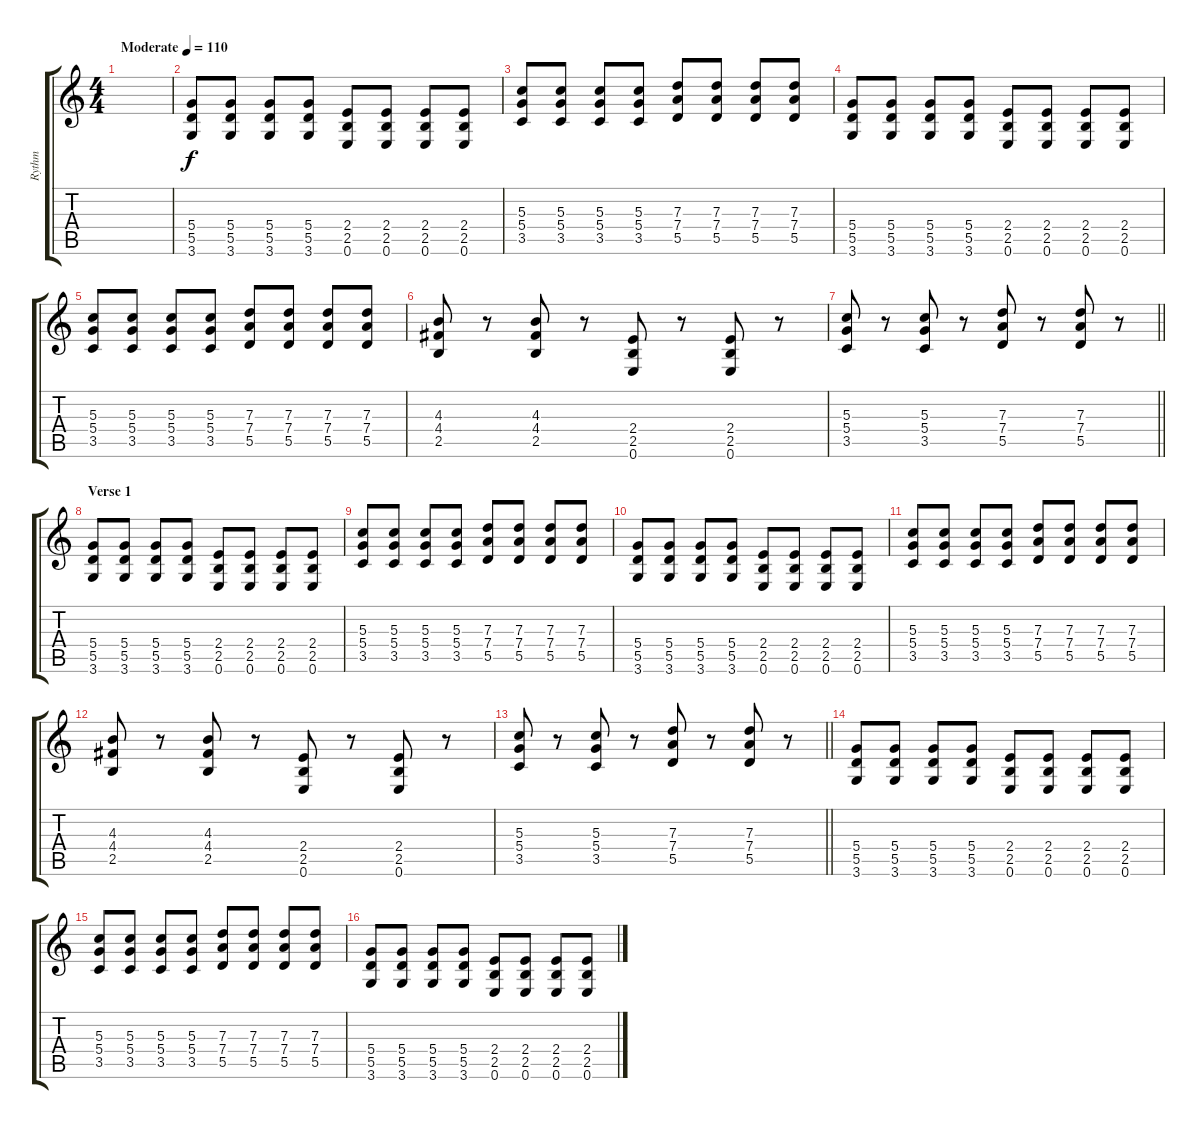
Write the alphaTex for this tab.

\track ("Rythm" "Rythm") {instrument distortionguitar}
\staff {score tabs}
\tuning (E4 B3 G3 D3 A2 E2) {hide}
\ts (4 4)
\tempo (110 "Moderate")
\clef g2
\ks c
|
(5.4 5.5 3.6).8 (5.4 5.5 3.6).8 (5.4 5.5 3.6).8 (5.4 5.5 3.6).8 (2.4 2.5 0.6).8 (2.4 2.5 0.6).8 (2.4 2.5 0.6).8 (2.4 2.5 0.6).8 |
(5.3 5.4 3.5).8 (5.3 5.4 3.5).8 (5.3 5.4 3.5).8 (5.3 5.4 3.5).8 (7.3 7.4 5.5).8 (7.3 7.4 5.5).8 (7.3 7.4 5.5).8 (7.3 7.4 5.5).8 |
(5.4 5.5 3.6).8 (5.4 5.5 3.6).8 (5.4 5.5 3.6).8 (5.4 5.5 3.6).8 (2.4 2.5 0.6).8 (2.4 2.5 0.6).8 (2.4 2.5 0.6).8 (2.4 2.5 0.6).8 |
(5.3 5.4 3.5).8 (5.3 5.4 3.5).8 (5.3 5.4 3.5).8 (5.3 5.4 3.5).8 (7.3 7.4 5.5).8 (7.3 7.4 5.5).8 (7.3 7.4 5.5).8 (7.3 7.4 5.5).8 |
(4.3 4.4 2.5).8 r.8 (4.3 4.4 2.5).8 r.8 (2.4 2.5 0.6).8 r.8 (2.4 2.5 0.6).8 r.8 |
\barLineRight lightlight
(5.3 5.4 3.5).8 r.8 (5.3 5.4 3.5).8 r.8 (7.3 7.4 5.5).8 r.8 (7.3 7.4 5.5).8 r.8 |
\section ("" "Verse 1")
(5.4 5.5 3.6).8 (5.4 5.5 3.6).8 (5.4 5.5 3.6).8 (5.4 5.5 3.6).8 (2.4 2.5 0.6).8 (2.4 2.5 0.6).8 (2.4 2.5 0.6).8 (2.4 2.5 0.6).8 |
(5.3 5.4 3.5).8 (5.3 5.4 3.5).8 (5.3 5.4 3.5).8 (5.3 5.4 3.5).8 (7.3 7.4 5.5).8 (7.3 7.4 5.5).8 (7.3 7.4 5.5).8 (7.3 7.4 5.5).8 |
(5.4 5.5 3.6).8 (5.4 5.5 3.6).8 (5.4 5.5 3.6).8 (5.4 5.5 3.6).8 (2.4 2.5 0.6).8 (2.4 2.5 0.6).8 (2.4 2.5 0.6).8 (2.4 2.5 0.6).8 |
(5.3 5.4 3.5).8 (5.3 5.4 3.5).8 (5.3 5.4 3.5).8 (5.3 5.4 3.5).8 (7.3 7.4 5.5).8 (7.3 7.4 5.5).8 (7.3 7.4 5.5).8 (7.3 7.4 5.5).8 |
(4.3 4.4 2.5).8 r.8 (4.3 4.4 2.5).8 r.8 (2.4 2.5 0.6).8 r.8 (2.4 2.5 0.6).8 r.8 |
\barLineRight lightlight
(5.3 5.4 3.5).8 r.8 (5.3 5.4 3.5).8 r.8 (7.3 7.4 5.5).8 r.8 (7.3 7.4 5.5).8 r.8 |
(5.4 5.5 3.6).8 (5.4 5.5 3.6).8 (5.4 5.5 3.6).8 (5.4 5.5 3.6).8 (2.4 2.5 0.6).8 (2.4 2.5 0.6).8 (2.4 2.5 0.6).8 (2.4 2.5 0.6).8 |
(5.3 5.4 3.5).8 (5.3 5.4 3.5).8 (5.3 5.4 3.5).8 (5.3 5.4 3.5).8 (7.3 7.4 5.5).8 (7.3 7.4 5.5).8 (7.3 7.4 5.5).8 (7.3 7.4 5.5).8 |
(5.4 5.5 3.6).8 (5.4 5.5 3.6).8 (5.4 5.5 3.6).8 (5.4 5.5 3.6).8 (2.4 2.5 0.6).8 (2.4 2.5 0.6).8 (2.4 2.5 0.6).8 (2.4 2.5 0.6).8
